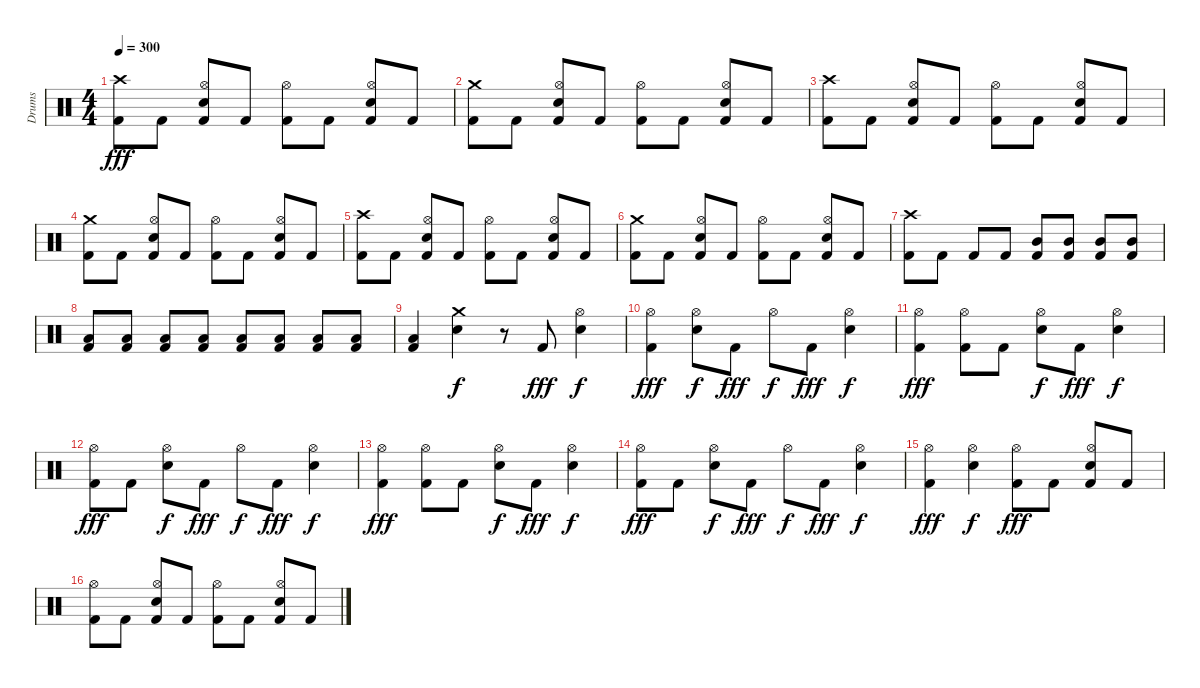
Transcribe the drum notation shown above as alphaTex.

\track ("Drums" "Drums") {instrument percussion}
\staff {score}
\articulation defaults
\ts (4 4)
\tempo 300
\clef neutral
\ks c
("Crash high (hit)" "Kick (hit) 2").8{dy fff} "Kick (hit) 2".8 ("Hi-Hat (open)" "Snare (hit) 2" "Kick (hit) 2").8 "Kick (hit) 2".8 ("Hi-Hat (open)" "Kick (hit) 2").8 "Kick (hit) 2".8 ("Hi-Hat (open)" "Snare (hit) 2" "Kick (hit) 2").8 "Kick (hit) 2".8 |
("Crash medium (hit)" "Kick (hit) 2").8 "Kick (hit) 2".8 ("Hi-Hat (open)" "Snare (hit) 2" "Kick (hit) 2").8 "Kick (hit) 2".8 ("Hi-Hat (open)" "Kick (hit) 2").8 "Kick (hit) 2".8 ("Hi-Hat (open)" "Snare (hit) 2" "Kick (hit) 2").8 "Kick (hit) 2".8 |
("Crash high (hit)" "Kick (hit) 2").8 "Kick (hit) 2".8 ("Hi-Hat (open)" "Snare (hit) 2" "Kick (hit) 2").8 "Kick (hit) 2".8 ("Hi-Hat (open)" "Kick (hit) 2").8 "Kick (hit) 2".8 ("Hi-Hat (open)" "Snare (hit) 2" "Kick (hit) 2").8 "Kick (hit) 2".8 |
("Crash medium (hit)" "Kick (hit) 2").8 "Kick (hit) 2".8 ("Hi-Hat (open)" "Snare (hit) 2" "Kick (hit) 2").8 "Kick (hit) 2".8 ("Hi-Hat (open)" "Kick (hit) 2").8 "Kick (hit) 2".8 ("Hi-Hat (open)" "Snare (hit) 2" "Kick (hit) 2").8 "Kick (hit) 2".8 |
("Crash high (hit)" "Kick (hit) 2").8 "Kick (hit) 2".8 ("Hi-Hat (open)" "Snare (hit) 2" "Kick (hit) 2").8 "Kick (hit) 2".8 ("Hi-Hat (open)" "Kick (hit) 2").8 "Kick (hit) 2".8 ("Hi-Hat (open)" "Snare (hit) 2" "Kick (hit) 2").8 "Kick (hit) 2".8 |
("Crash medium (hit)" "Kick (hit) 2").8 "Kick (hit) 2".8 ("Hi-Hat (open)" "Snare (hit) 2" "Kick (hit) 2").8 "Kick (hit) 2".8 ("Hi-Hat (open)" "Kick (hit) 2").8 "Kick (hit) 2".8 ("Hi-Hat (open)" "Snare (hit) 2" "Kick (hit) 2").8 "Kick (hit) 2".8 |
("Crash high (hit)" "Kick (hit) 2").8 "Kick (hit) 2".8 "Kick (hit) 2".8 "Kick (hit) 2".8 ("Mid Tom (hit)" "Kick (hit) 2").8 ("Mid Tom (hit)" "Kick (hit) 2").8 ("Mid Tom (hit)" "Kick (hit) 2").8 ("Mid Tom (hit)" "Kick (hit) 2").8 |
("Low Floor Tom (hit)" "Kick (hit) 2").8 ("Low Floor Tom (hit)" "Kick (hit) 2").8 ("Low Floor Tom (hit)" "Kick (hit) 2").8 ("Low Floor Tom (hit)" "Kick (hit) 2").8 ("Low Floor Tom (hit)" "Kick (hit) 2").8 ("Low Floor Tom (hit)" "Kick (hit) 2").8 ("Low Floor Tom (hit)" "Kick (hit) 2").8 ("Low Floor Tom (hit)" "Kick (hit) 2").8 |
("Low Floor Tom (hit)" "Kick (hit) 2").4 ("Crash medium (hit)" "Snare (hit) 2").4{dy f} r.8 "Kick (hit) 2".8{dy fff} ("Hi-Hat (open)" "Snare (hit) 2").4{dy f} |
("Hi-Hat (open)" "Kick (hit) 2").4{dy fff} ("Hi-Hat (open)" "Snare (hit) 2").8{dy f} "Kick (hit) 2".8{dy fff} "Hi-Hat (open)".8{dy f} "Kick (hit) 2".8{dy fff} ("Hi-Hat (open)" "Snare (hit) 2").4{dy f} |
("Hi-Hat (open)" "Kick (hit) 2").4{dy fff} ("Hi-Hat (open)" "Kick (hit) 2").8 "Kick (hit) 2".8 ("Hi-Hat (open)" "Snare (hit) 2").8{dy f} "Kick (hit) 2".8{dy fff} ("Hi-Hat (open)" "Snare (hit) 2").4{dy f} |
("Hi-Hat (open)" "Kick (hit) 2").8{dy fff} "Kick (hit) 2".8 ("Hi-Hat (open)" "Snare (hit) 2").8{dy f} "Kick (hit) 2".8{dy fff} "Hi-Hat (open)".8{dy f} "Kick (hit) 2".8{dy fff} ("Hi-Hat (open)" "Snare (hit) 2").4{dy f} |
("Hi-Hat (open)" "Kick (hit) 2").4{dy fff} ("Hi-Hat (open)" "Kick (hit) 2").8 "Kick (hit) 2".8 ("Hi-Hat (open)" "Snare (hit) 2").8{dy f} "Kick (hit) 2".8{dy fff} ("Hi-Hat (open)" "Snare (hit) 2").4{dy f} |
("Hi-Hat (open)" "Kick (hit) 2").8{dy fff} "Kick (hit) 2".8 ("Hi-Hat (open)" "Snare (hit) 2").8{dy f} "Kick (hit) 2".8{dy fff} "Hi-Hat (open)".8{dy f} "Kick (hit) 2".8{dy fff} ("Hi-Hat (open)" "Snare (hit) 2").4{dy f} |
("Hi-Hat (open)" "Kick (hit) 2").4{dy fff} ("Hi-Hat (open)" "Snare (hit) 2").4{dy f} ("Hi-Hat (open)" "Kick (hit) 2").8{dy fff} "Kick (hit) 2".8 ("Hi-Hat (open)" "Snare (hit) 2" "Kick (hit) 2").8 "Kick (hit) 2".8 |
("Hi-Hat (open)" "Kick (hit) 2").8 "Kick (hit) 2".8 ("Hi-Hat (open)" "Snare (hit) 2" "Kick (hit) 2").8 "Kick (hit) 2".8 ("Hi-Hat (open)" "Kick (hit) 2").8 "Kick (hit) 2".8 ("Hi-Hat (open)" "Snare (hit) 2" "Kick (hit) 2").8 "Kick (hit) 2".8
